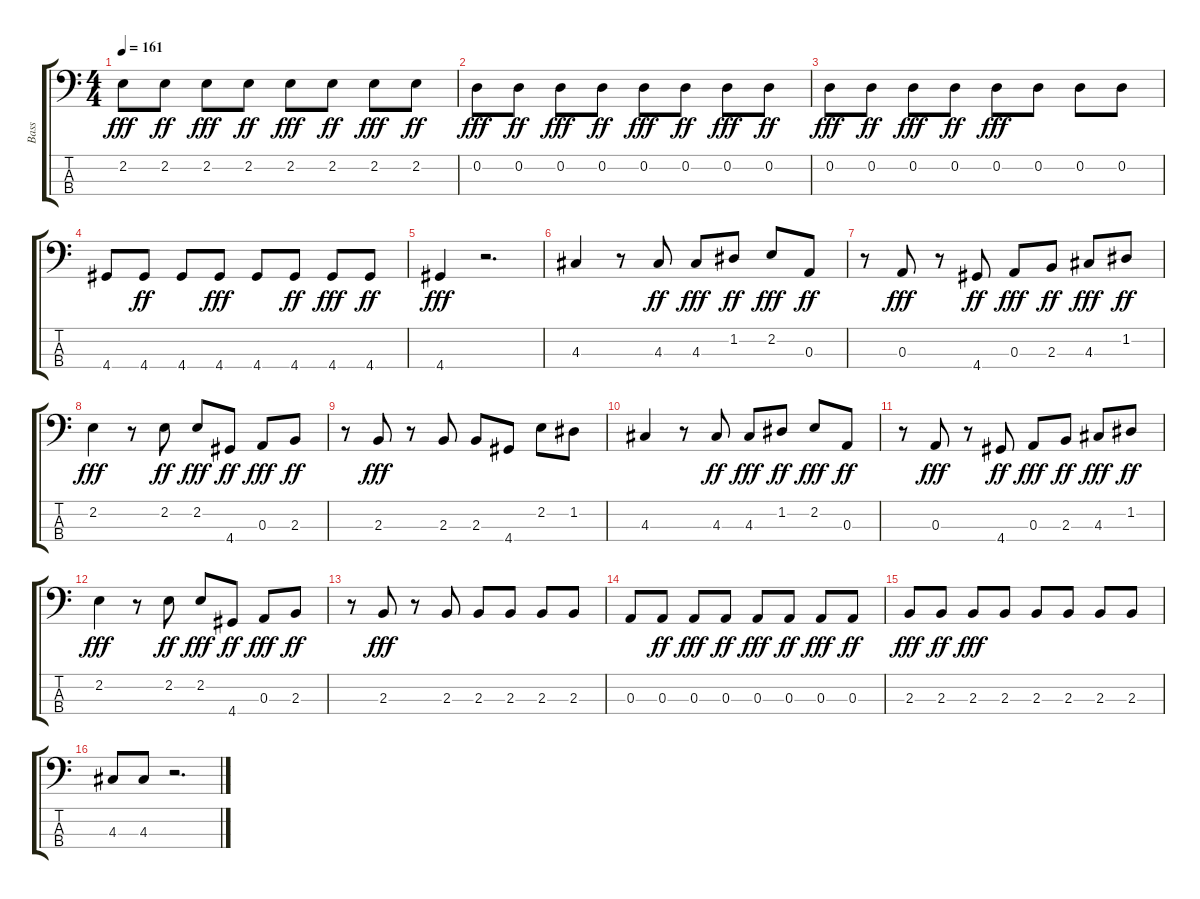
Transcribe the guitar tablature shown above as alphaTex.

\track ("Bass" "Bass") {instrument electricbasspick}
\staff {score tabs}
\tuning (G2 D2 A1 E1) {hide}
\ts (4 4)
\tempo 161
\clef f4
\ks c
2.2.8{dy fff} 2.2.8{dy ff} 2.2.8{dy fff} 2.2.8{dy ff} 2.2.8{dy fff} 2.2.8{dy ff} 2.2.8{dy fff} 2.2.8{dy ff} |
0.2.8{dy fff} 0.2.8{dy ff} 0.2.8{dy fff} 0.2.8{dy ff} 0.2.8{dy fff} 0.2.8{dy ff} 0.2.8{dy fff} 0.2.8{dy ff} |
0.2.8{dy fff} 0.2.8{dy ff} 0.2.8{dy fff} 0.2.8{dy ff} 0.2.8{dy fff} 0.2.8 0.2.8 0.2.8 |
4.4.8 4.4.8{dy ff} 4.4.8 4.4.8{dy fff} 4.4.8 4.4.8{dy ff} 4.4.8{dy fff} 4.4.8{dy ff} |
4.4.4{dy fff} r.2{d} |
4.3.4 r.8 4.3.8{dy ff} 4.3.8{dy fff} 1.2.8{dy ff} 2.2.8{dy fff} 0.3.8{dy ff} |
r.8 0.3.8{dy fff} r.8 4.4.8{dy ff} 0.3.8{dy fff} 2.3.8{dy ff} 4.3.8{dy fff} 1.2.8{dy ff} |
2.2.4{dy fff} r.8 2.2.8{dy ff} 2.2.8{dy fff} 4.4.8{dy ff} 0.3.8{dy fff} 2.3.8{dy ff} |
r.8 2.3.8{dy fff} r.8 2.3.8 2.3.8 4.4.8 2.2.8 1.2.8 |
4.3.4 r.8 4.3.8{dy ff} 4.3.8{dy fff} 1.2.8{dy ff} 2.2.8{dy fff} 0.3.8{dy ff} |
r.8 0.3.8{dy fff} r.8 4.4.8{dy ff} 0.3.8{dy fff} 2.3.8{dy ff} 4.3.8{dy fff} 1.2.8{dy ff} |
2.2.4{dy fff} r.8 2.2.8{dy ff} 2.2.8{dy fff} 4.4.8{dy ff} 0.3.8{dy fff} 2.3.8{dy ff} |
r.8 2.3.8{dy fff} r.8 2.3.8 2.3.8 2.3.8 2.3.8 2.3.8 |
0.3.8 0.3.8{dy ff} 0.3.8{dy fff} 0.3.8{dy ff} 0.3.8{dy fff} 0.3.8{dy ff} 0.3.8{dy fff} 0.3.8{dy ff} |
2.3.8{dy fff} 2.3.8{dy ff} 2.3.8{dy fff} 2.3.8 2.3.8 2.3.8 2.3.8 2.3.8 |
4.3.8 4.3.8 r.2{d}
